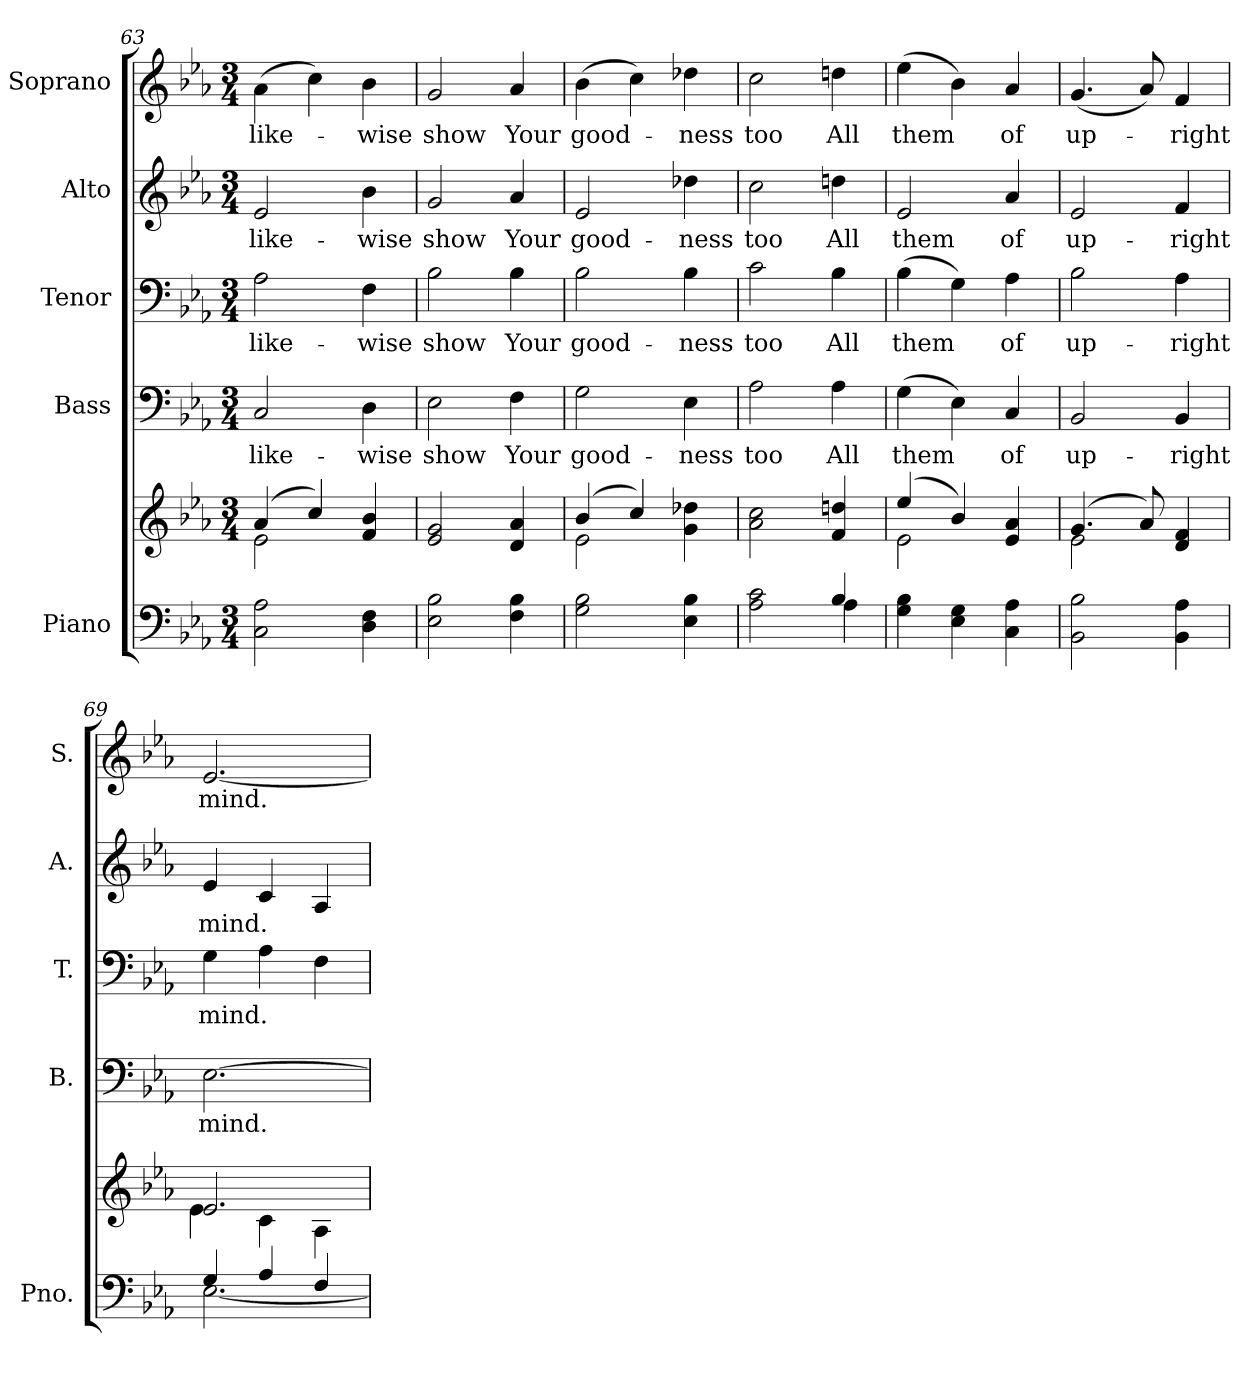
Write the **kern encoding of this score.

**kern	**kern	**kern	**text	**kern	**text	**kern	**text	**kern	**text
*part5	*part5	*part4	*part4	*part3	*part3	*part2	*part2	*part1	*part1
*staff6	*staff5	*staff4	*staff4	*staff3	*staff3	*staff2	*staff2	*staff1	*staff1
*I"Piano	*	*I"Bass	*	*I"Tenor	*	*I"Alto	*	*I"Soprano	*
*I'Pno.	*	*I'B.	*	*I'T.	*	*I'A.	*	*I'S.	*
*clefF4	*clefG2	*clefF4	*	*clefF4	*	*clefG2	*	*clefG2	*
*k[b-e-a-]	*k[b-e-a-]	*k[b-e-a-]	*	*k[b-e-a-]	*	*k[b-e-a-]	*	*k[b-e-a-]	*
*E-:	*E-:	*E-:	*	*E-:	*	*E-:	*	*E-:	*
*M3/4	*M3/4	*M3/4	*	*M3/4	*	*M3/4	*	*M3/4	*
=63	=63	=63	=63	=63	=63	=63	=63	=63	=63
*	*^	*	*	*	*	*	*	*	*
!	!	!	!	!LO:LY:b:color=#000000	!	!	!	!	!	!
!	!	!	!	!	!	!LO:LY:b:color=#000000	!	!	!	!
!	!	!	!	!	!	!	!	!LO:LY:b:color=#000000	!	!
!	!	!	!	!	!	!	!	!	!	!LO:LY:b:color=#000000
2Ci\ 2A-i	(4a-i/	2e-i\	2Ci/	like-	2A-i\	like-	2e-i/	like-	(4a-i\	like-
.	4cci/)	.	.	.	.	.	.	.	4cci\)	.
!	!	!	!	!LO:LY:b:color=#000000	!	!	!	!	!	!
!	!	!	!	!	!	!LO:LY:b:color=#000000	!	!	!	!
!	!	!	!	!	!	!	!	!LO:LY:b:color=#000000	!	!
!	!	!	!	!	!	!	!	!	!	!LO:LY:b:color=#000000
4Di\ 4Fi	4fi/ 4b-i	4ryy	4Di\	-wise	4Fi\	-wise	4b-i\	-wise	4b-i\	-wise
*	*v	*v	*	*	*	*	*	*	*	*
=64	=64	=64	=64	=64	=64	=64	=64	=64	=64
*	*^	*	*	*	*	*	*	*	*
!	!	!	!	!LO:LY:b:color=#000000	!	!	!	!	!	!
*	*v	*v	*	*	*	*	*	*	*	*
*	*^	*	*	*	*	*	*	*	*
!	!	!	!	!	!	!LO:LY:b:color=#000000	!	!	!	!
*	*v	*v	*	*	*	*	*	*	*	*
*	*^	*	*	*	*	*	*	*	*
!	!	!	!	!	!	!	!	!LO:LY:b:color=#000000	!	!
*	*v	*v	*	*	*	*	*	*	*	*
*	*^	*	*	*	*	*	*	*	*
!	!	!	!	!	!	!	!	!	!	!LO:LY:b:color=#000000
*	*v	*v	*	*	*	*	*	*	*	*
2E-i\ 2B-i	2e-i/ 2gi	2E-i\	show	2B-i\	show	2gi/	show	2gi/	show
!	!	!	!LO:LY:b:color=#000000	!	!	!	!	!	!
!	!	!	!	!	!LO:LY:b:color=#000000	!	!	!	!
!	!	!	!	!	!	!	!LO:LY:b:color=#000000	!	!
!	!	!	!	!	!	!	!	!	!LO:LY:b:color=#000000
4Fi\ 4B-i	4di/ 4a-i	4Fi\	Your	4B-i\	Your	4a-i/	Your	4a-i/	Your
=65	=65	=65	=65	=65	=65	=65	=65	=65	=65
*	*^	*	*	*	*	*	*	*	*
!	!	!	!	!LO:LY:b:color=#000000	!	!	!	!	!	!
!	!	!	!	!	!	!LO:LY:b:color=#000000	!	!	!	!
!	!	!	!	!	!	!	!	!LO:LY:b:color=#000000	!	!
!	!	!	!	!	!	!	!	!	!	!LO:LY:b:color=#000000
2Gi\ 2B-i	(4b-i/	2e-i\	2Gi\	good-	2B-i\	good-	2e-i/	good-	(4b-i\	good-
.	4cci/)	.	.	.	.	.	.	.	4cci\)	.
!	!	!	!	!LO:LY:b:color=#000000	!	!	!	!	!	!
!	!	!	!	!	!	!LO:LY:b:color=#000000	!	!	!	!
!	!	!	!	!	!	!	!	!LO:LY:b:color=#000000	!	!
!	!	!	!	!	!	!	!	!	!	!LO:LY:b:color=#000000
4E-i\ 4B-i	4gi\ 4dd-Xi	4ryy	4E-i\	-ness	4B-i\	-ness	4dd-Xi\	-ness	4dd-Xi\	-ness
*	*v	*v	*	*	*	*	*	*	*	*
!!LO:PB:g=z
=66	=66	=66	=66	=66	=66	=66	=66	=66	=66
*^	*	*	*	*	*	*	*	*	*
*	*	*^	*	*	*	*	*	*	*	*
!	!	!	!	!	!LO:LY:b:color=#000000	!	!	!	!	!	!
*	*	*v	*v	*	*	*	*	*	*	*	*
*	*	*^	*	*	*	*	*	*	*	*
!	!	!	!	!	!	!	!LO:LY:b:color=#000000	!	!	!	!
*	*	*v	*v	*	*	*	*	*	*	*	*
*	*	*^	*	*	*	*	*	*	*	*
!	!	!	!	!	!	!	!	!	!LO:LY:b:color=#000000	!	!
*	*	*v	*v	*	*	*	*	*	*	*	*
*	*	*^	*	*	*	*	*	*	*	*
!	!	!	!	!	!	!	!	!	!	!	!LO:LY:b:color=#000000
*	*	*v	*v	*	*	*	*	*	*	*	*
2A-i\ 2ci	2ryy	2a-i\ 2cci	2A-i\	too	2ci\	too	2cci\	too	2cci\	too
!	!	!	!	!LO:LY:b:color=#000000	!	!	!	!	!	!
!	!	!	!	!	!	!LO:LY:b:color=#000000	!	!	!	!
!	!	!	!	!	!	!	!	!LO:LY:b:color=#000000	!	!
!	!	!	!	!	!	!	!	!	!	!LO:LY:b:color=#000000
4B-i/	4A-i\	4fi/ 4ddni	4A-i\	All	4B-i\	All	4ddni\	All	4ddni\	All
*v	*v	*	*	*	*	*	*	*	*	*
=67	=67	=67	=67	=67	=67	=67	=67	=67	=67
*	*^	*	*	*	*	*	*	*	*
*^	*	*	*	*	*	*	*	*	*	*
!	!	!	!	!	!LO:LY:b:color=#000000	!	!	!	!	!	!
*v	*v	*	*	*	*	*	*	*	*	*	*
*^	*	*	*	*	*	*	*	*	*	*
!	!	!	!	!	!	!	!LO:LY:b:color=#000000	!	!	!	!
*v	*v	*	*	*	*	*	*	*	*	*	*
*^	*	*	*	*	*	*	*	*	*	*
!	!	!	!	!	!	!	!	!	!LO:LY:b:color=#000000	!	!
*v	*v	*	*	*	*	*	*	*	*	*	*
*^	*	*	*	*	*	*	*	*	*	*
!	!	!	!	!	!	!	!	!	!	!	!LO:LY:b:color=#000000
*v	*v	*	*	*	*	*	*	*	*	*	*
4Gi\ 4B-i	(4ee-i/	2e-i\	(4Gi\	them	(4B-i\	them	2e-i/	them	(4ee-i\	them
4E-i\ 4Gi	4b-i/)	.	4E-i\)	.	4Gi\)	.	.	.	4b-i\)	.
!	!	!	!	!LO:LY:b:color=#000000	!	!	!	!	!	!
!	!	!	!	!	!	!LO:LY:b:color=#000000	!	!	!	!
!	!	!	!	!	!	!	!	!LO:LY:b:color=#000000	!	!
!	!	!	!	!	!	!	!	!	!	!LO:LY:b:color=#000000
4Ci\ 4A-i	4e-i/ 4a-i	4ryy	4Ci/	of	4A-i\	of	4a-i/	of	4a-i/	of
=68	=68	=68	=68	=68	=68	=68	=68	=68	=68	=68
!	!	!	!	!LO:LY:b:color=#000000	!	!	!	!	!	!
!	!	!	!	!	!	!LO:LY:b:color=#000000	!	!	!	!
!	!	!	!	!	!	!	!	!LO:LY:b:color=#000000	!	!
!	!	!	!	!	!	!	!	!	!	!LO:LY:b:color=#000000
2BB-i\ 2B-i	(4.gi/	2e-i\	2BB-i/	up-	2B-i\	up-	2e-i/	up-	(4.gi/	up-
.	8a-i/)	.	.	.	.	.	.	.	8a-i/)	.
!	!	!	!	!LO:LY:b:color=#000000	!	!	!	!	!	!
!	!	!	!	!	!	!LO:LY:b:color=#000000	!	!	!	!
!	!	!	!	!	!	!	!	!LO:LY:b:color=#000000	!	!
!	!	!	!	!	!	!	!	!	!	!LO:LY:b:color=#000000
4BB-i\ 4A-i	4di/ 4fi	4ryy	4BB-i/	-right	4A-i\	-right	4fi/	-right	4fi/	-right
=69	=69	=69	=69	=69	=69	=69	=69	=69	=69	=69
*^	*	*	*	*	*	*	*	*	*	*
!	!	!	!	!	!LO:LY:b:color=#000000	!	!	!	!	!	!
!	!	!	!	!	!	!	!LO:LY:b:color=#000000	!	!	!	!
!	!	!	!	!	!	!	!	!	!LO:LY:b:color=#000000	!	!
!	!	!	!	!	!	!	!	!	!	!	!LO:LY:b:color=#000000
4Gi/	[<2.E-i\	2.e-i/	4e-i\	[>2.E-i\	mind.	4Gi\	mind.	4e-i/	mind.	[<2.e-i/	mind.
4A-i/	.	.	4ci\	.	.	4A-i\	.	4ci/	.	.	.
4Fi/	.	.	4A-i\	.	.	4Fi\	.	4A-i/	.	.	.
*v	*v	*	*	*	*	*	*	*	*	*	*
*	*v	*v	*	*	*	*	*	*	*	*
=	=	=	=	=	=	=	=	=	=
*-	*-	*-	*-	*-	*-	*-	*-	*-	*-
